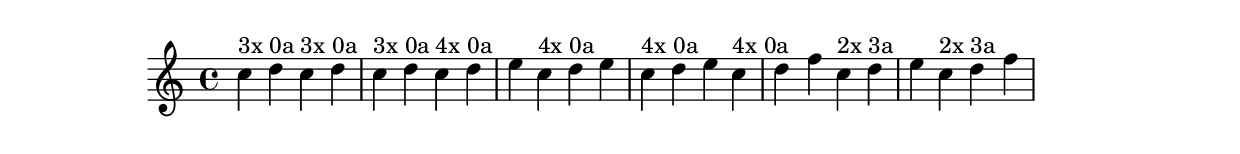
#(ly:set-option 'old-relative)
\version "1.9.2"

\header{
texidoc="
LilyPond has three modes for repeats: folded, unfolded and
semi-unfolded.  Unfolded repeats are fully written out. Semi unfolded
repeats have the body written and all alternatives sequentially.
Folded repeats have the body written and all alternatives
simultaneo.ly.  If the number of alternatives is larger than the
repeat count, the excess alternatives are ignored.  If the number of
alternatives is smaller, the first alternative is multiplied to get to
the number of repeats.

Unfolded behavior:
"
}

\score {

  \context Voice \notes\relative c'' {
\repeat unfold 3 { c^"3x 0a" d }
% less alts than body
\repeat unfold 4 { c^"4x 0a" d } \alternative { e f }
% more alts than body
\repeat unfold 2 { c^"2x 3a" d } \alternative { e f g } 
}}


